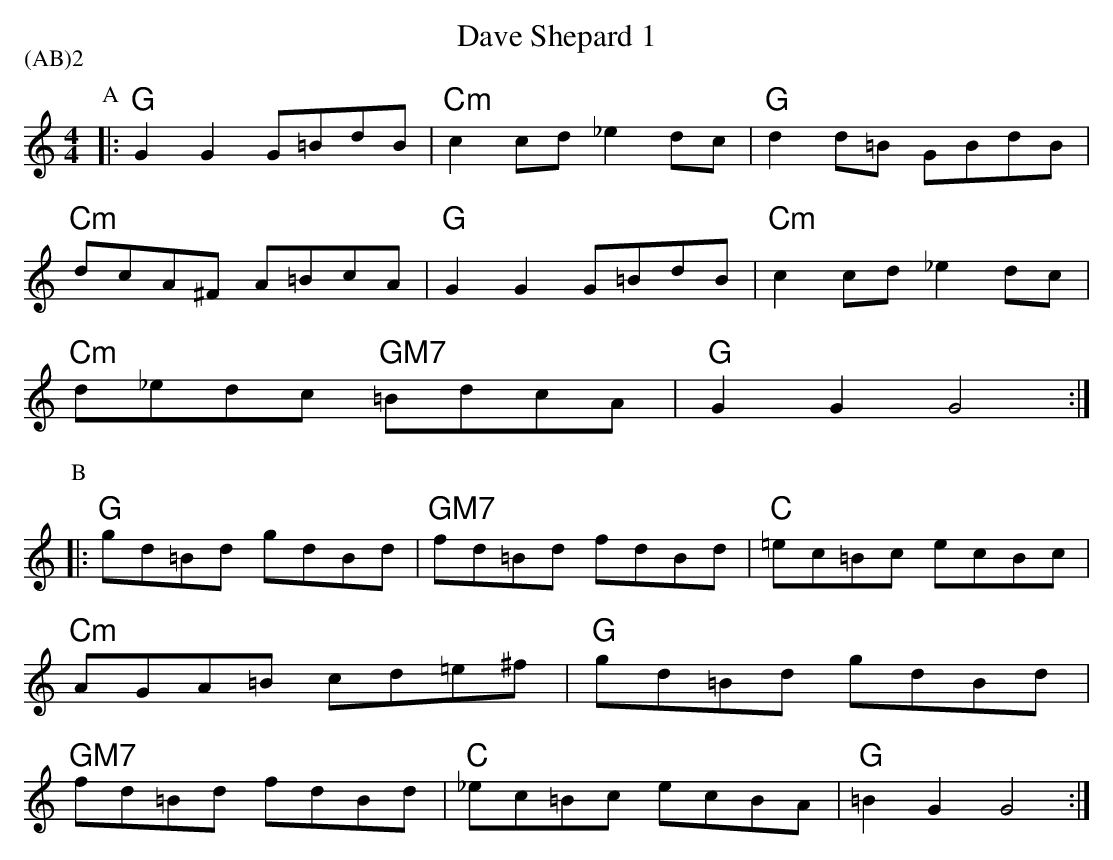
X:1
T:Dave Shepard 1
P:(AB)2
L:1/8
M:4/4
K:C
P:A
|: "G"  G2 G2 G=BdB          | "Cm" c2 cd _e2 dc |  "G"  d2 d=B GBdB  |
   "Cm" dcA^F A=BcA          | "G" G2 G2 G=BdB   |  "Cm" c2 cd _e2 dc |
   "Cm" d_edc "GM7" =BdcA    | "G" G2 G2 G4     :|
P:B
|: "G" gd=Bd gdBd            | "GM7" fd=Bd fdBd  | "C"  =ec=Bc ecBc  |
   "Cm" AGA=B cd=e^f         | "G" gd=Bd gdBd    |
   "GM7" fd=Bd fdBd          | "C" _ec=Bc ecBA   | "G" =B2 G2 G4   :|
